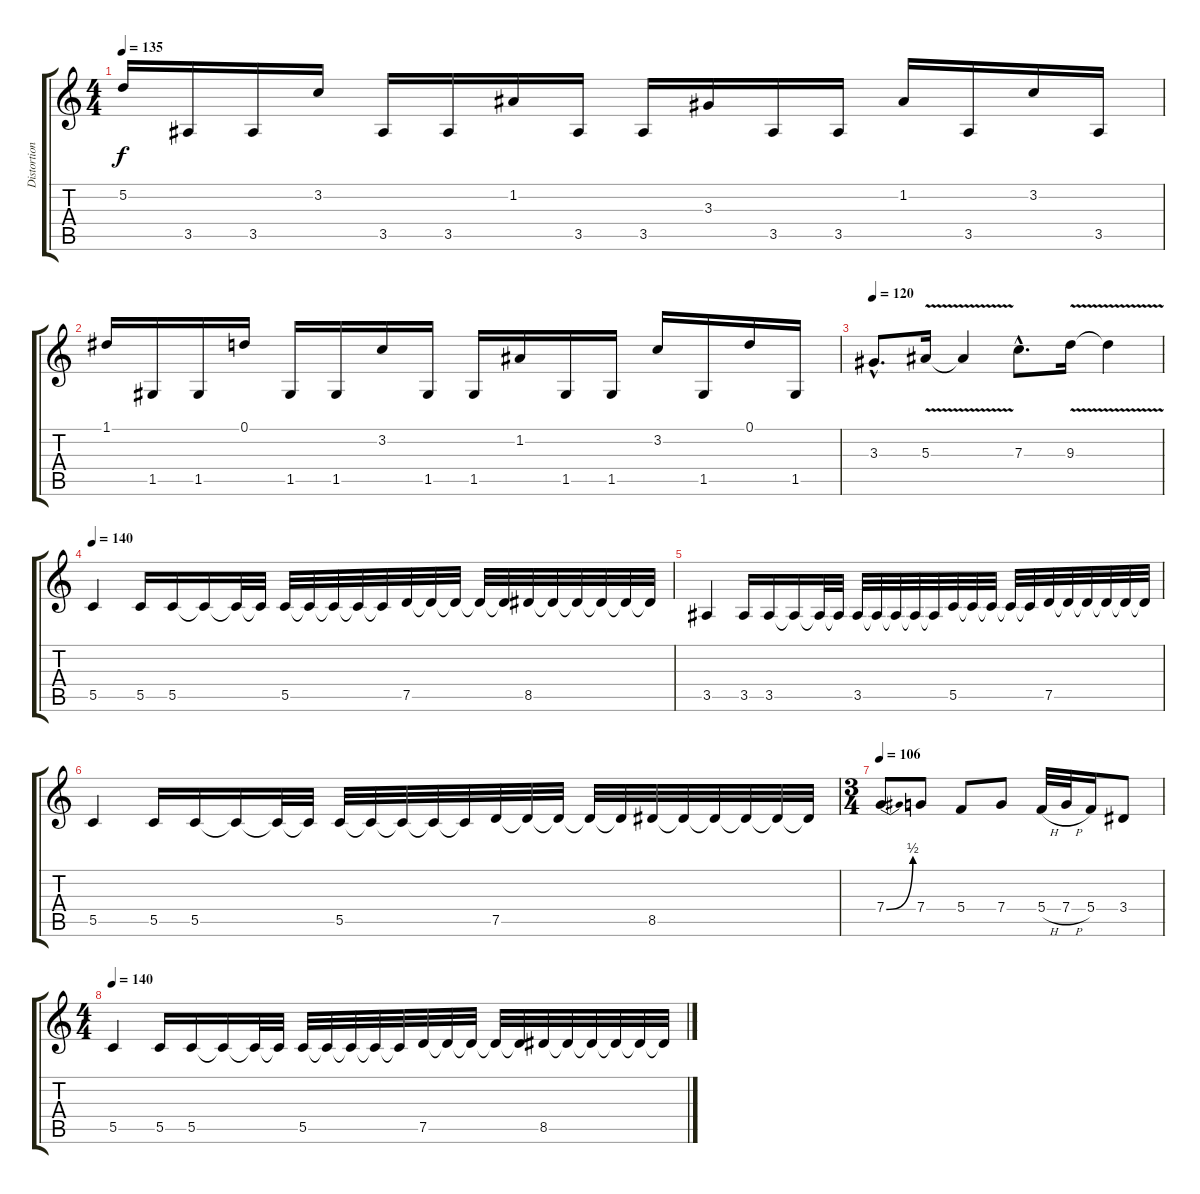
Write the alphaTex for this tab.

\track ("Distortion Guitar 1" "Distortion") {instrument distortionguitar}
\staff {score tabs}
\tuning (D4 A3 F3 C3 G2 C2) {hide}
\ts (4 4)
\tempo 135
\clef g2
\ks c
5.2.16{dy f} 3.5.16 3.5.16 3.2.16 3.5.16 3.5.16 1.2.16 3.5.16 3.5.16 3.3.16 3.5.16 3.5.16 1.2.16 3.5.16 3.2.16 3.5.16 |
1.1.16 1.5.16 1.5.16 0.1.16 1.5.16 1.5.16 3.2.16 1.5.16 1.5.16 1.2.16 1.5.16 1.5.16 3.2.16 1.5.16 0.1.16 1.5.16 |
\tempo 120
3.3{hac}.8{d} 5.3{v}.16 5.3{t}.4 7.3{hac}.8{d} 9.3{v}.16 9.3{t}.4 |
\tempo 140
5.5.4 5.5.16 5.5.16 5.5{t}.16 5.5{t}.32 5.5{t}.32 5.5.32 5.5{t}.32 5.5{t}.32 5.5{t}.32 5.5{t}.32 7.5.32 7.5{t}.32 7.5{t}.32 7.5{t}.32 7.5{t}.32 8.5.32 8.5{t}.32 8.5{t}.32 8.5{t}.32 8.5{t}.32 8.5{t}.32 |
3.5.4 3.5.16 3.5.16 3.5{t}.16 3.5{t}.32 3.5{t}.32 3.5.32 3.5{t}.32 3.5{t}.32 3.5{t}.32 3.5{t}.32 5.5.32 5.5{t}.32 5.5{t}.32 5.5{t}.32 5.5{t}.32 7.5.32 7.5{t}.32 7.5{t}.32 7.5{t}.32 7.5{t}.32 7.5{t}.32 |
5.5.4 5.5.16 5.5.16 5.5{t}.16 5.5{t}.32 5.5{t}.32 5.5.32 5.5{t}.32 5.5{t}.32 5.5{t}.32 5.5{t}.32 7.5.32 7.5{t}.32 7.5{t}.32 7.5{t}.32 7.5{t}.32 8.5.32 8.5{t}.32 8.5{t}.32 8.5{t}.32 8.5{t}.32 8.5{t}.32 |
\ts (3 4)
\tempo 106
7.4{be (bend 0 0 60 2)}.8 7.4.8 5.4.8 7.4.8 5.4{h}.32 7.4{h}.32 5.4.16 3.4.8 |
\ts (4 4)
\tempo 140
5.5.4 5.5.16 5.5.16 5.5{t}.16 5.5{t}.32 5.5{t}.32 5.5.32 5.5{t}.32 5.5{t}.32 5.5{t}.32 5.5{t}.32 7.5.32 7.5{t}.32 7.5{t}.32 7.5{t}.32 7.5{t}.32 8.5.32 8.5{t}.32 8.5{t}.32 8.5{t}.32 8.5{t}.32 8.5{t}.32
